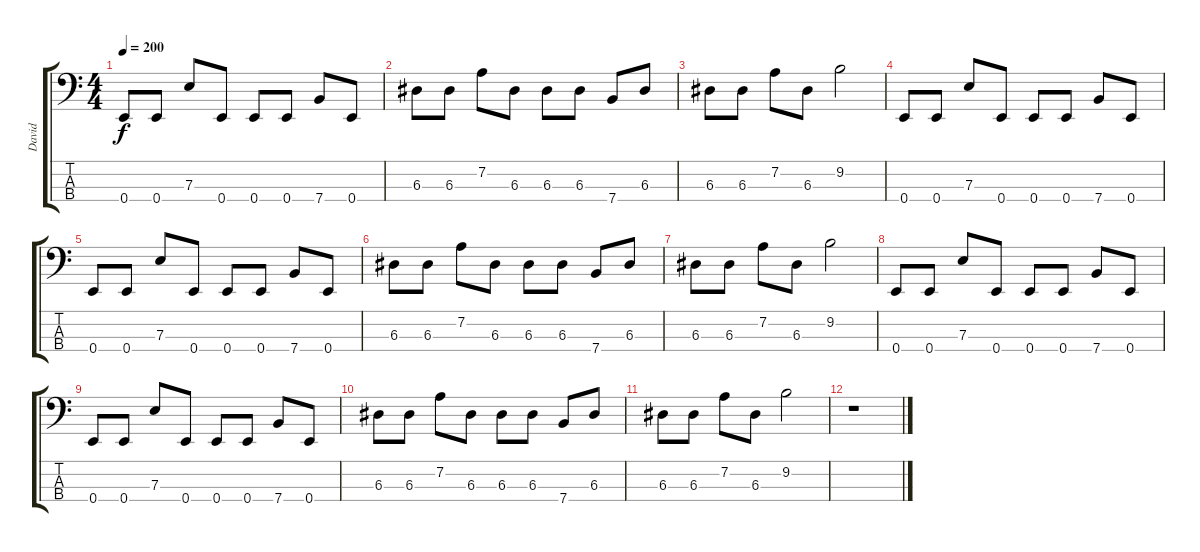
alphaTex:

\track ("David" "David") {instrument electricbassfinger}
\staff {score tabs}
\tuning (G2 D2 A1 E1) {hide}
\ts (4 4)
\tempo 200
\clef f4
\ks c
0.4.8{dy f} 0.4.8 7.3.8 0.4.8 0.4.8 0.4.8 7.4.8 0.4.8 |
6.3.8 6.3.8 7.2.8 6.3.8 6.3.8 6.3.8 7.4.8 6.3.8 |
6.3.8 6.3.8 7.2.8 6.3.8 9.2.2 |
0.4.8 0.4.8 7.3.8 0.4.8 0.4.8 0.4.8 7.4.8 0.4.8 |
0.4.8 0.4.8 7.3.8 0.4.8 0.4.8 0.4.8 7.4.8 0.4.8 |
6.3.8 6.3.8 7.2.8 6.3.8 6.3.8 6.3.8 7.4.8 6.3.8 |
6.3.8 6.3.8 7.2.8 6.3.8 9.2.2 |
0.4.8 0.4.8 7.3.8 0.4.8 0.4.8 0.4.8 7.4.8 0.4.8 |
0.4.8 0.4.8 7.3.8 0.4.8 0.4.8 0.4.8 7.4.8 0.4.8 |
6.3.8 6.3.8 7.2.8 6.3.8 6.3.8 6.3.8 7.4.8 6.3.8 |
6.3.8 6.3.8 7.2.8 6.3.8 9.2.2 |
r.1
